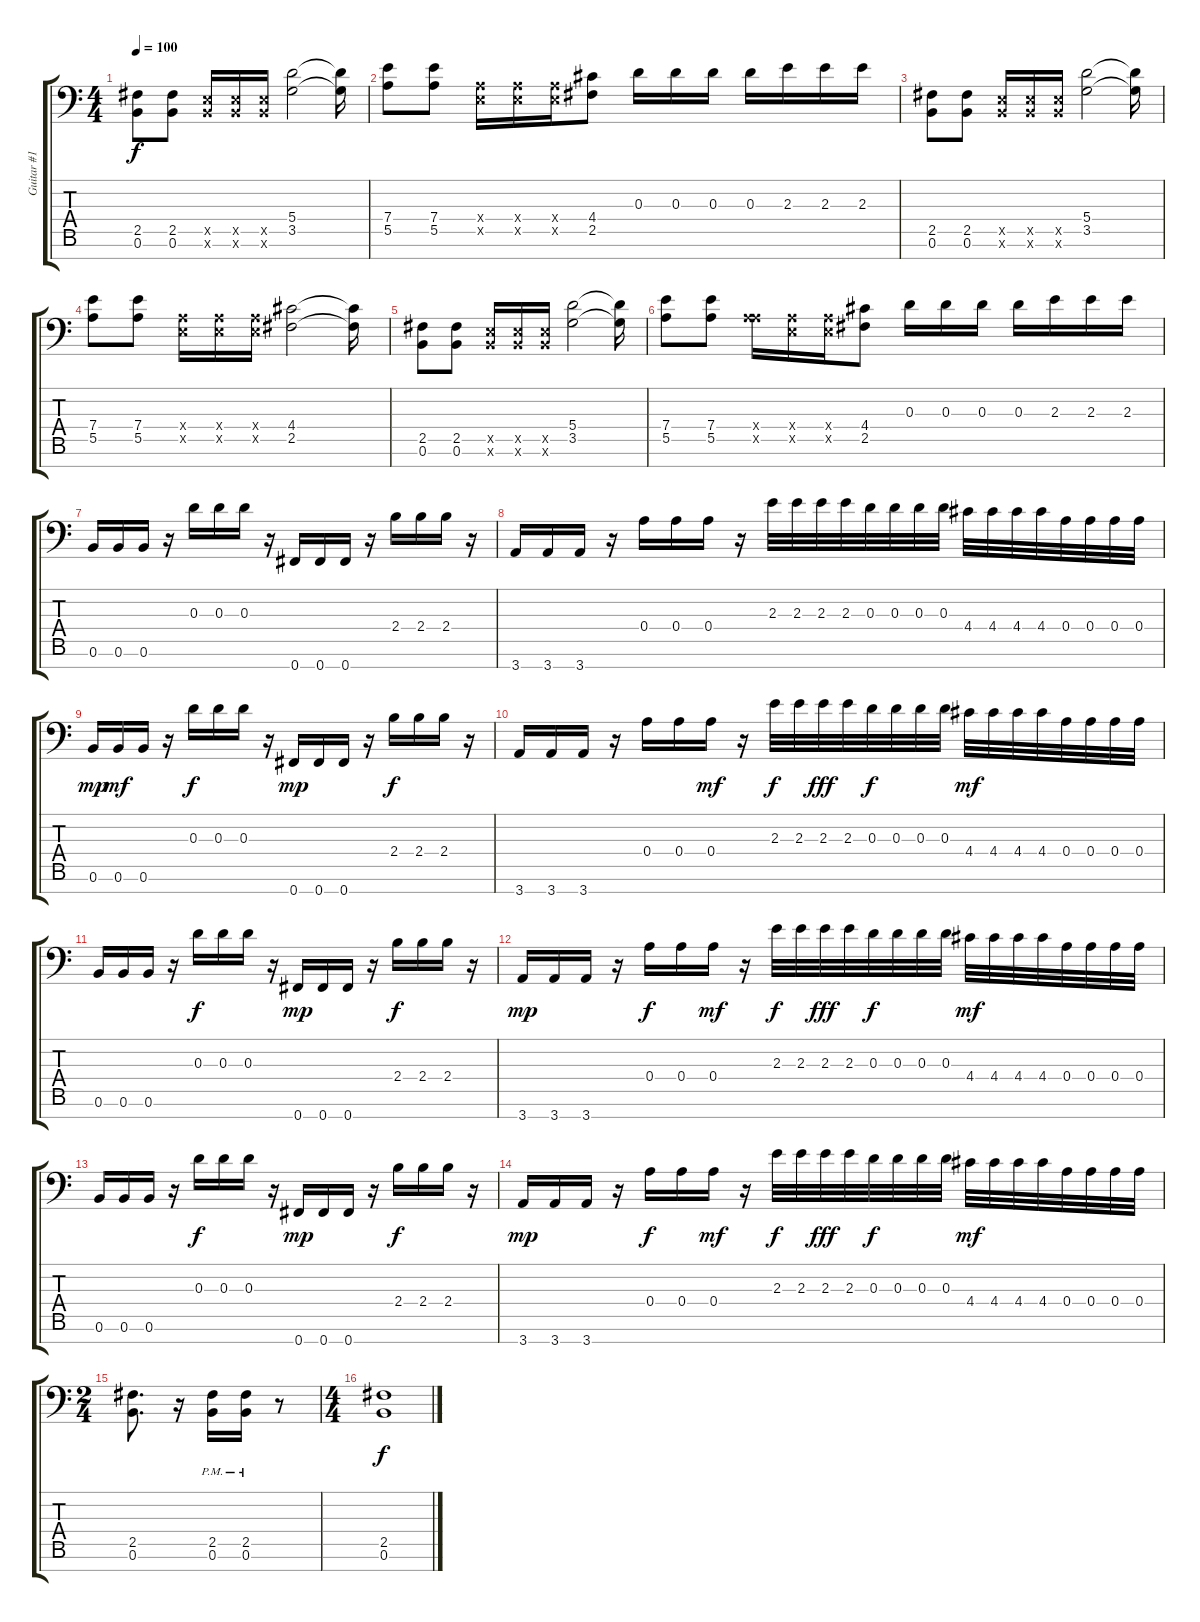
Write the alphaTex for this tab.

\track ("Guitar #1" "Guitar #1") {instrument distortionguitar}
\staff {score tabs}
\tuning (B3 Gb3 D3 A2 E2 B1 Gb1) {hide}
\ts (4 4)
\tempo 100
\clef f4
\ks c
(2.5 0.6).8{dy f} (2.5 0.6).8 (0.5{x} 0.6{x}).16 (0.5{x} 0.6{x}).16 (0.5{x} 0.6{x}).16 (5.4 3.5).2 (5.4{t} 3.5{t}).16 |
(7.4 5.5).8 (7.4 5.5).8 (0.4{x} 0.5{x}).16 (0.4{x} 0.5{x}).16 (0.4{x} 0.5{x}).16 (4.4 2.5).8 0.3.16 0.3.16 0.3.16 0.3.16 2.3.16 2.3.16 2.3.16 |
(2.5 0.6).8 (2.5 0.6).8 (0.5{x} 0.6{x}).16 (0.5{x} 0.6{x}).16 (0.5{x} 0.6{x}).16 (5.4 3.5).2 (5.4{t} 3.5{t}).16 |
(7.4 5.5).8 (7.4 5.5).8 (0.4{x} 0.5{x}).16 (0.4{x} 0.5{x}).16 (0.4{x} 0.5{x}).16 (4.4 2.5).2 (4.4{t} 2.5{t}).16 |
(2.5 0.6).8 (2.5 0.6).8 (0.5{x} 0.6{x}).16 (0.5{x} 0.6{x}).16 (0.5{x} 0.6{x}).16 (5.4 3.5).2 (5.4{t} 3.5{t}).16 |
(7.4 5.5).8 (7.4 5.5).8 (0.4{x} 5.5{x}).16 (0.4{x} 0.5{x}).16 (0.4{x} 0.5{x}).16 (4.4 2.5).8 0.3.16 0.3.16 0.3.16 0.3.16 2.3.16 2.3.16 2.3.16 |
0.6.16 0.6.16 0.6.16 r.16 0.3.16 0.3.16 0.3.16 r.16 0.7.16 0.7.16 0.7.16 r.16 2.4.16 2.4.16 2.4.16 r.16 |
3.7.16 3.7.16 3.7.16 r.16 0.4.16 0.4.16 0.4.16 r.16 2.3.32 2.3.32 2.3.32 2.3.32 0.3.32 0.3.32 0.3.32 0.3.32 4.4.32 4.4.32 4.4.32 4.4.32 0.4.32 0.4.32 0.4.32 0.4.32 |
0.6.16{dy mp} 0.6.16{dy mf} 0.6.16 r.16 0.3.16{dy f} 0.3.16 0.3.16 r.16 0.7.16{dy mp} 0.7.16 0.7.16 r.16 2.4.16{dy f} 2.4.16 2.4.16 r.16 |
3.7.16 3.7.16 3.7.16 r.16 0.4.16 0.4.16 0.4.16{dy mf} r.16 2.3.32{dy f} 2.3.32 2.3.32{dy fff} 2.3.32 0.3.32{dy f} 0.3.32 0.3.32 0.3.32 4.4.32{dy mf} 4.4.32 4.4.32 4.4.32 0.4.32 0.4.32 0.4.32 0.4.32 |
0.6.16 0.6.16 0.6.16 r.16 0.3.16{dy f} 0.3.16 0.3.16 r.16 0.7.16{dy mp} 0.7.16 0.7.16 r.16 2.4.16{dy f} 2.4.16 2.4.16 r.16 |
3.7.16{dy mp} 3.7.16 3.7.16 r.16 0.4.16{dy f} 0.4.16 0.4.16{dy mf} r.16 2.3.32{dy f} 2.3.32 2.3.32{dy fff} 2.3.32 0.3.32{dy f} 0.3.32 0.3.32 0.3.32 4.4.32{dy mf} 4.4.32 4.4.32 4.4.32 0.4.32 0.4.32 0.4.32 0.4.32 |
0.6.16 0.6.16 0.6.16 r.16 0.3.16{dy f} 0.3.16 0.3.16 r.16 0.7.16{dy mp} 0.7.16 0.7.16 r.16 2.4.16{dy f} 2.4.16 2.4.16 r.16 |
3.7.16{dy mp} 3.7.16 3.7.16 r.16 0.4.16{dy f} 0.4.16 0.4.16{dy mf} r.16 2.3.32{dy f} 2.3.32 2.3.32{dy fff} 2.3.32 0.3.32{dy f} 0.3.32 0.3.32 0.3.32 4.4.32{dy mf} 4.4.32 4.4.32 4.4.32 0.4.32 0.4.32 0.4.32 0.4.32 |
\ts (2 4)
(2.5 0.6).8{d} r.16 (2.5{pm} 0.6{pm}).16 (2.5{pm} 0.6{pm}).16 r.8 |
\ts (4 4)
(2.5 0.6).1{dy f}
